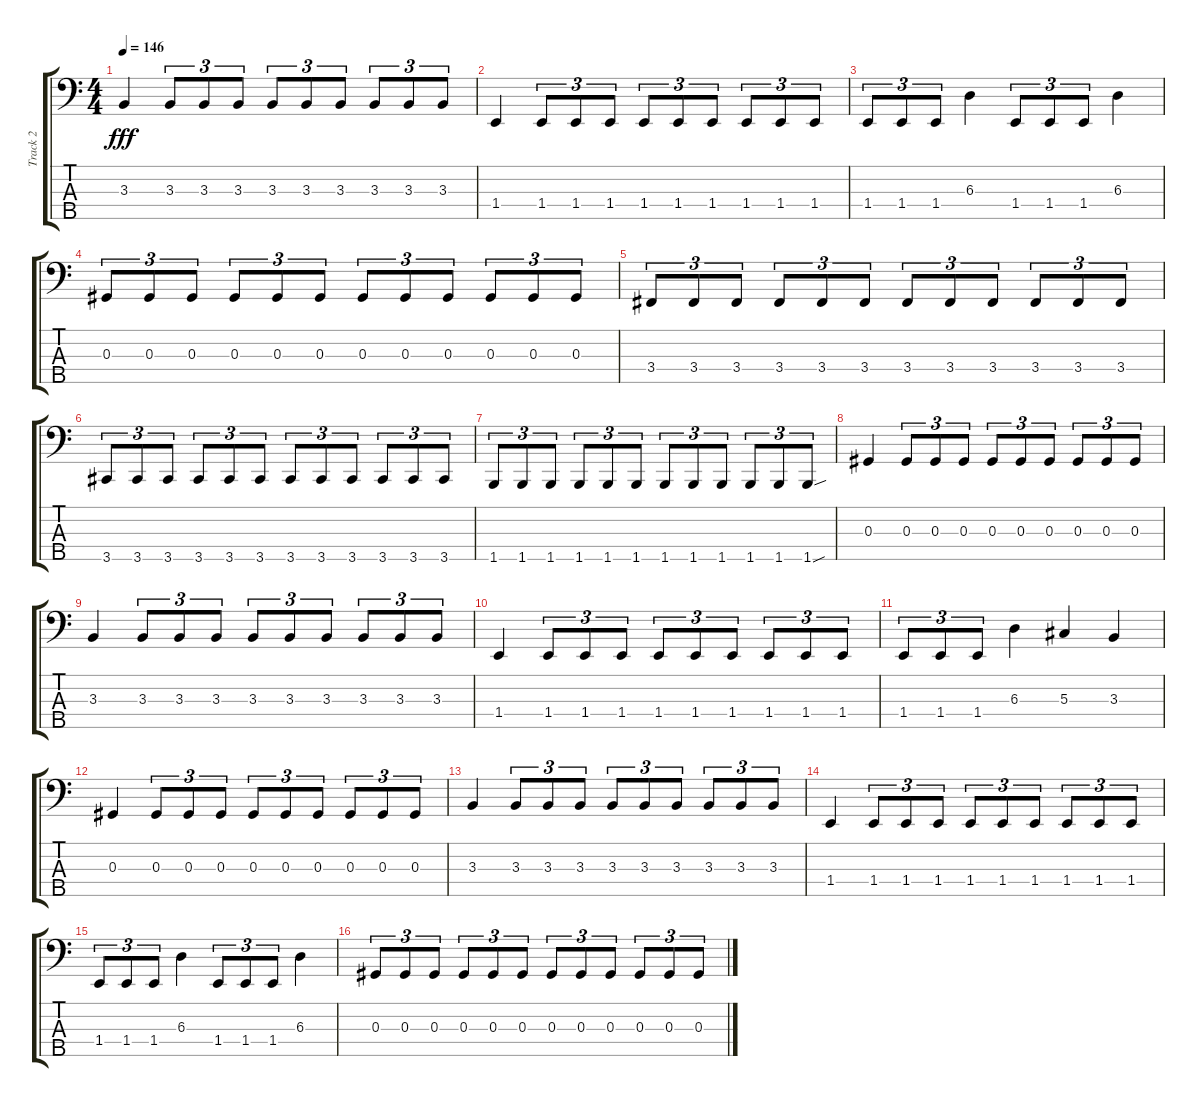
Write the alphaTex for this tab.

\track ("Track 2" "Track 2") {instrument electricbasspick}
\staff {score tabs}
\tuning (Gb2 Db2 Ab1 Eb1 Bb0) {hide}
\ts (4 4)
\tempo 146
\clef f4
\ks c
3.3.4{dy fff} 3.3.8{tu (3 2)} 3.3.8{tu (3 2)} 3.3.8{tu (3 2)} 3.3.8{tu (3 2)} 3.3.8{tu (3 2)} 3.3.8{tu (3 2)} 3.3.8{tu (3 2)} 3.3.8{tu (3 2)} 3.3.8{tu (3 2)} |
1.4.4 1.4.8{tu (3 2)} 1.4.8{tu (3 2)} 1.4.8{tu (3 2)} 1.4.8{tu (3 2)} 1.4.8{tu (3 2)} 1.4.8{tu (3 2)} 1.4.8{tu (3 2)} 1.4.8{tu (3 2)} 1.4.8{tu (3 2)} |
1.4.8{tu (3 2)} 1.4.8{tu (3 2)} 1.4.8{tu (3 2)} 6.3.4 1.4.8{tu (3 2)} 1.4.8{tu (3 2)} 1.4.8{tu (3 2)} 6.3.4 |
0.3.8{tu (3 2)} 0.3.8{tu (3 2)} 0.3.8{tu (3 2)} 0.3.8{tu (3 2)} 0.3.8{tu (3 2)} 0.3.8{tu (3 2)} 0.3.8{tu (3 2)} 0.3.8{tu (3 2)} 0.3.8{tu (3 2)} 0.3.8{tu (3 2)} 0.3.8{tu (3 2)} 0.3.8{tu (3 2)} |
3.4.8{tu (3 2)} 3.4.8{tu (3 2)} 3.4.8{tu (3 2)} 3.4.8{tu (3 2)} 3.4.8{tu (3 2)} 3.4.8{tu (3 2)} 3.4.8{tu (3 2)} 3.4.8{tu (3 2)} 3.4.8{tu (3 2)} 3.4.8{tu (3 2)} 3.4.8{tu (3 2)} 3.4.8{tu (3 2)} |
3.5.8{tu (3 2)} 3.5.8{tu (3 2)} 3.5.8{tu (3 2)} 3.5.8{tu (3 2)} 3.5.8{tu (3 2)} 3.5.8{tu (3 2)} 3.5.8{tu (3 2)} 3.5.8{tu (3 2)} 3.5.8{tu (3 2)} 3.5.8{tu (3 2)} 3.5.8{tu (3 2)} 3.5.8{tu (3 2)} |
1.5.8{tu (3 2)} 1.5.8{tu (3 2)} 1.5.8{tu (3 2)} 1.5.8{tu (3 2)} 1.5.8{tu (3 2)} 1.5.8{tu (3 2)} 1.5.8{tu (3 2)} 1.5.8{tu (3 2)} 1.5.8{tu (3 2)} 1.5.8{tu (3 2)} 1.5.8{tu (3 2)} 1.5{sou}.8{tu (3 2)} |
0.3.4 0.3.8{tu (3 2)} 0.3.8{tu (3 2)} 0.3.8{tu (3 2)} 0.3.8{tu (3 2)} 0.3.8{tu (3 2)} 0.3.8{tu (3 2)} 0.3.8{tu (3 2)} 0.3.8{tu (3 2)} 0.3.8{tu (3 2)} |
3.3.4 3.3.8{tu (3 2)} 3.3.8{tu (3 2)} 3.3.8{tu (3 2)} 3.3.8{tu (3 2)} 3.3.8{tu (3 2)} 3.3.8{tu (3 2)} 3.3.8{tu (3 2)} 3.3.8{tu (3 2)} 3.3.8{tu (3 2)} |
1.4.4 1.4.8{tu (3 2)} 1.4.8{tu (3 2)} 1.4.8{tu (3 2)} 1.4.8{tu (3 2)} 1.4.8{tu (3 2)} 1.4.8{tu (3 2)} 1.4.8{tu (3 2)} 1.4.8{tu (3 2)} 1.4.8{tu (3 2)} |
1.4.8{tu (3 2)} 1.4.8{tu (3 2)} 1.4.8{tu (3 2)} 6.3.4 5.3.4 3.3.4 |
0.3.4 0.3.8{tu (3 2)} 0.3.8{tu (3 2)} 0.3.8{tu (3 2)} 0.3.8{tu (3 2)} 0.3.8{tu (3 2)} 0.3.8{tu (3 2)} 0.3.8{tu (3 2)} 0.3.8{tu (3 2)} 0.3.8{tu (3 2)} |
3.3.4 3.3.8{tu (3 2)} 3.3.8{tu (3 2)} 3.3.8{tu (3 2)} 3.3.8{tu (3 2)} 3.3.8{tu (3 2)} 3.3.8{tu (3 2)} 3.3.8{tu (3 2)} 3.3.8{tu (3 2)} 3.3.8{tu (3 2)} |
1.4.4 1.4.8{tu (3 2)} 1.4.8{tu (3 2)} 1.4.8{tu (3 2)} 1.4.8{tu (3 2)} 1.4.8{tu (3 2)} 1.4.8{tu (3 2)} 1.4.8{tu (3 2)} 1.4.8{tu (3 2)} 1.4.8{tu (3 2)} |
1.4.8{tu (3 2)} 1.4.8{tu (3 2)} 1.4.8{tu (3 2)} 6.3.4 1.4.8{tu (3 2)} 1.4.8{tu (3 2)} 1.4.8{tu (3 2)} 6.3.4 |
0.3.8{tu (3 2)} 0.3.8{tu (3 2)} 0.3.8{tu (3 2)} 0.3.8{tu (3 2)} 0.3.8{tu (3 2)} 0.3.8{tu (3 2)} 0.3.8{tu (3 2)} 0.3.8{tu (3 2)} 0.3.8{tu (3 2)} 0.3.8{tu (3 2)} 0.3.8{tu (3 2)} 0.3.8{tu (3 2)}
